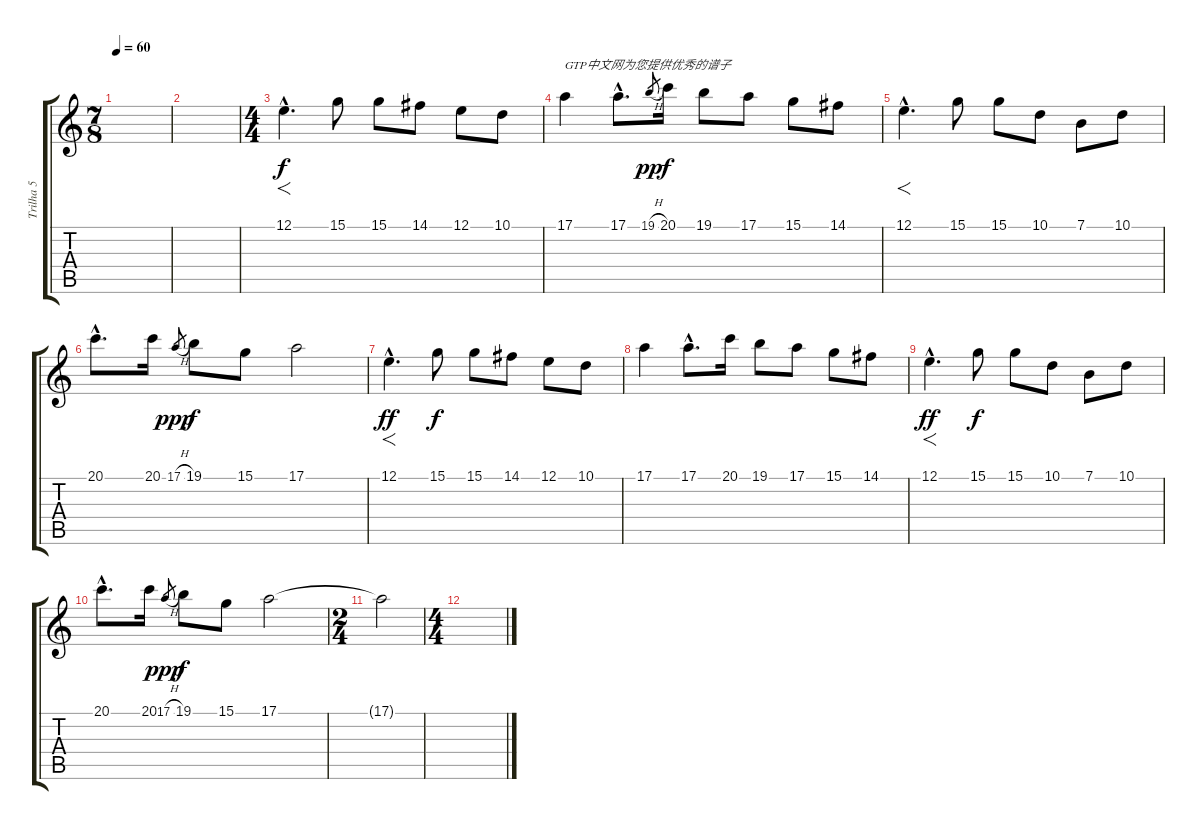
\track ("Trilha 5" "Trilha 5") {instrument flute}
\staff {score tabs}
\tuning (E4 B3 G3 D3 A2 E2) {hide}
\ts (7 8)
\tempo 60
\clef g2
\ks c
|
|
\ts (4 4)
12.1{hac}.4{f d} 15.1.8{dy f} 15.1.8 14.1.8 12.1.8 10.1.8 |
17.1.4{txt "GTP中文网为您提供优秀的谱子"} 17.1{hac}.8{d} 19.1{h}.8{gr dy pp} 20.1.16{dy f} 19.1.8 17.1.8 15.1.8 14.1.8 |
12.1{hac}.4{f d} 15.1.8 15.1.8 10.1.8 7.1.8 10.1.8 |
20.1{hac}.8{d} 20.1.16 17.1{h}.8{gr dy ppp} 19.1.8{dy f} 15.1.8 17.1.2 |
12.1{hac}.4{f d dy ff} 15.1.8{dy f} 15.1.8 14.1.8 12.1.8 10.1.8 |
17.1.4 17.1{hac}.8{d} 20.1.16 19.1.8 17.1.8 15.1.8 14.1.8 |
12.1{hac}.4{f d dy ff} 15.1.8{dy f} 15.1.8 10.1.8 7.1.8 10.1.8 |
20.1{hac}.8{d} 20.1.16 17.1{h}.8{gr dy ppp} 19.1.8{dy f} 15.1.8 17.1.2 |
\ts (2 4)
17.1{t}.2 |
\ts (4 4)
